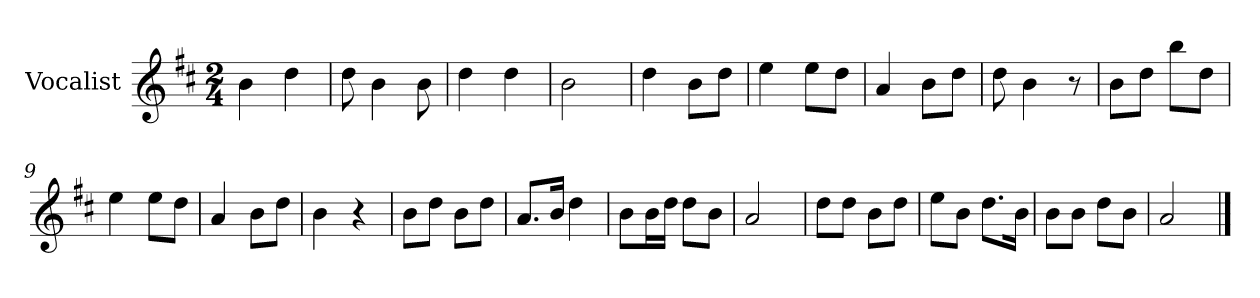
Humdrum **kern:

**kern
*part1
*staff1
*I"Vocalist
*k[f#c#]
*D:
*M2/4
=
4b
4dd
=1
8dd
4b
8b
=2
4dd
4dd
=3
2b
=4
4dd
8bL
8ddJ
=5
4ee
8eeL
8ddJ
=6
4a
8bL
8ddJ
=7
8dd
4b
8r
=8
8bL
8ddJ
8bbL
8ddJ
=9
4ee
8eeL
8ddJ
=10
4a
8bL
8ddJ
=11
4b
4r
=12
8bL
8ddJ
8bL
8ddJ
=13
8.aL
16bJk
4dd
=14
8bL
16bL
16ddJJ
8ddL
8bJ
=15
2a
=16
8ddL
8ddJ
8bL
8ddJ
=17
8eeL
8bJ
8.ddL
16bJk
=18
8bL
8bJ
8ddL
8bJ
=19
2a
==
*-
